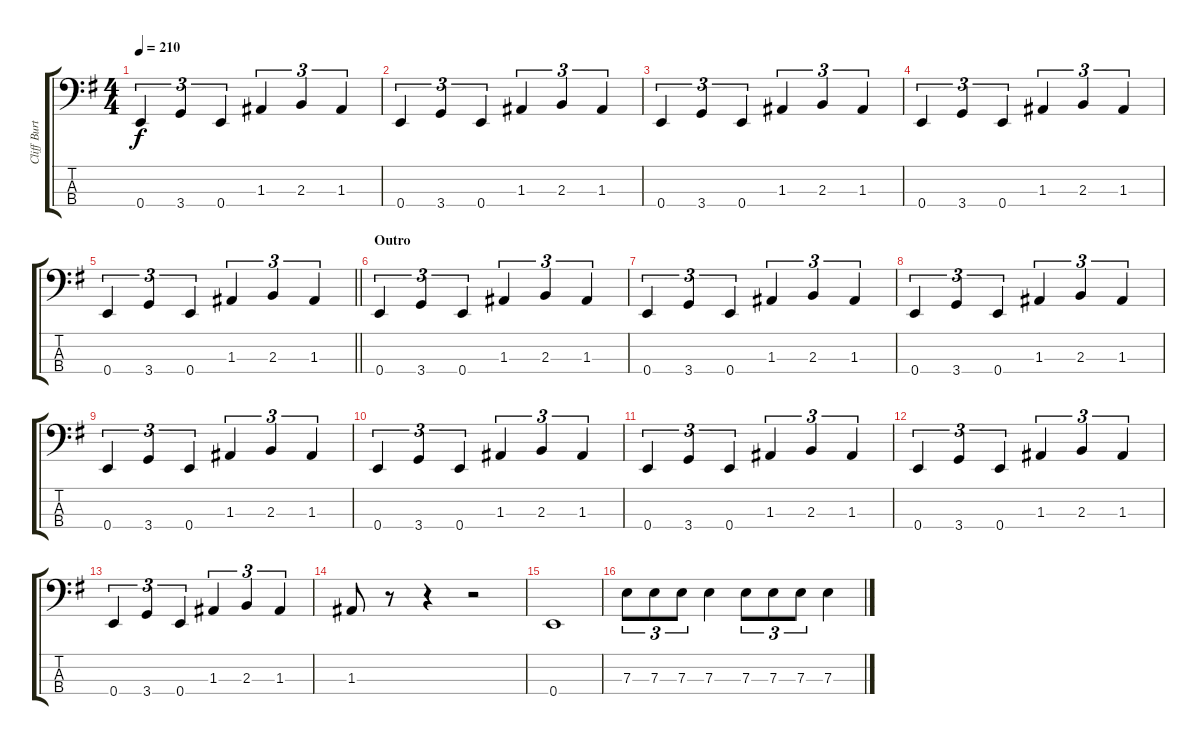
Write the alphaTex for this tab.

\track ("Cliff Burton" "Cliff Burt") {instrument electricbassfinger}
\staff {score tabs}
\tuning (G2 D2 A1 E1) {hide}
\ts (4 4)
\tempo 210
\clef f4
\ks g
0.4.4{tu (3 2) dy f} 3.4.4{tu (3 2)} 0.4.4{tu (3 2)} 1.3.4{tu (3 2)} 2.3.4{tu (3 2)} 1.3.4{tu (3 2)} |
0.4.4{tu (3 2)} 3.4.4{tu (3 2)} 0.4.4{tu (3 2)} 1.3.4{tu (3 2)} 2.3.4{tu (3 2)} 1.3.4{tu (3 2)} |
0.4.4{tu (3 2)} 3.4.4{tu (3 2)} 0.4.4{tu (3 2)} 1.3.4{tu (3 2)} 2.3.4{tu (3 2)} 1.3.4{tu (3 2)} |
0.4.4{tu (3 2)} 3.4.4{tu (3 2)} 0.4.4{tu (3 2)} 1.3.4{tu (3 2)} 2.3.4{tu (3 2)} 1.3.4{tu (3 2)} |
\barLineRight lightlight
0.4.4{tu (3 2)} 3.4.4{tu (3 2)} 0.4.4{tu (3 2)} 1.3.4{tu (3 2)} 2.3.4{tu (3 2)} 1.3.4{tu (3 2)} |
\section ("" "Outro")
0.4.4{tu (3 2)} 3.4.4{tu (3 2)} 0.4.4{tu (3 2)} 1.3.4{tu (3 2)} 2.3.4{tu (3 2)} 1.3.4{tu (3 2)} |
0.4.4{tu (3 2)} 3.4.4{tu (3 2)} 0.4.4{tu (3 2)} 1.3.4{tu (3 2)} 2.3.4{tu (3 2)} 1.3.4{tu (3 2)} |
0.4.4{tu (3 2)} 3.4.4{tu (3 2)} 0.4.4{tu (3 2)} 1.3.4{tu (3 2)} 2.3.4{tu (3 2)} 1.3.4{tu (3 2)} |
0.4.4{tu (3 2)} 3.4.4{tu (3 2)} 0.4.4{tu (3 2)} 1.3.4{tu (3 2)} 2.3.4{tu (3 2)} 1.3.4{tu (3 2)} |
0.4.4{tu (3 2)} 3.4.4{tu (3 2)} 0.4.4{tu (3 2)} 1.3.4{tu (3 2)} 2.3.4{tu (3 2)} 1.3.4{tu (3 2)} |
0.4.4{tu (3 2)} 3.4.4{tu (3 2)} 0.4.4{tu (3 2)} 1.3.4{tu (3 2)} 2.3.4{tu (3 2)} 1.3.4{tu (3 2)} |
0.4.4{tu (3 2)} 3.4.4{tu (3 2)} 0.4.4{tu (3 2)} 1.3.4{tu (3 2)} 2.3.4{tu (3 2)} 1.3.4{tu (3 2)} |
0.4.4{tu (3 2)} 3.4.4{tu (3 2)} 0.4.4{tu (3 2)} 1.3.4{tu (3 2)} 2.3.4{tu (3 2)} 1.3.4{tu (3 2)} |
1.3.8 r.8 r.4 r.2 |
0.4.1 |
7.3.8{tu (3 2)} 7.3.8{tu (3 2)} 7.3.8{tu (3 2)} 7.3.4 7.3.8{tu (3 2)} 7.3.8{tu (3 2)} 7.3.8{tu (3 2)} 7.3.4
